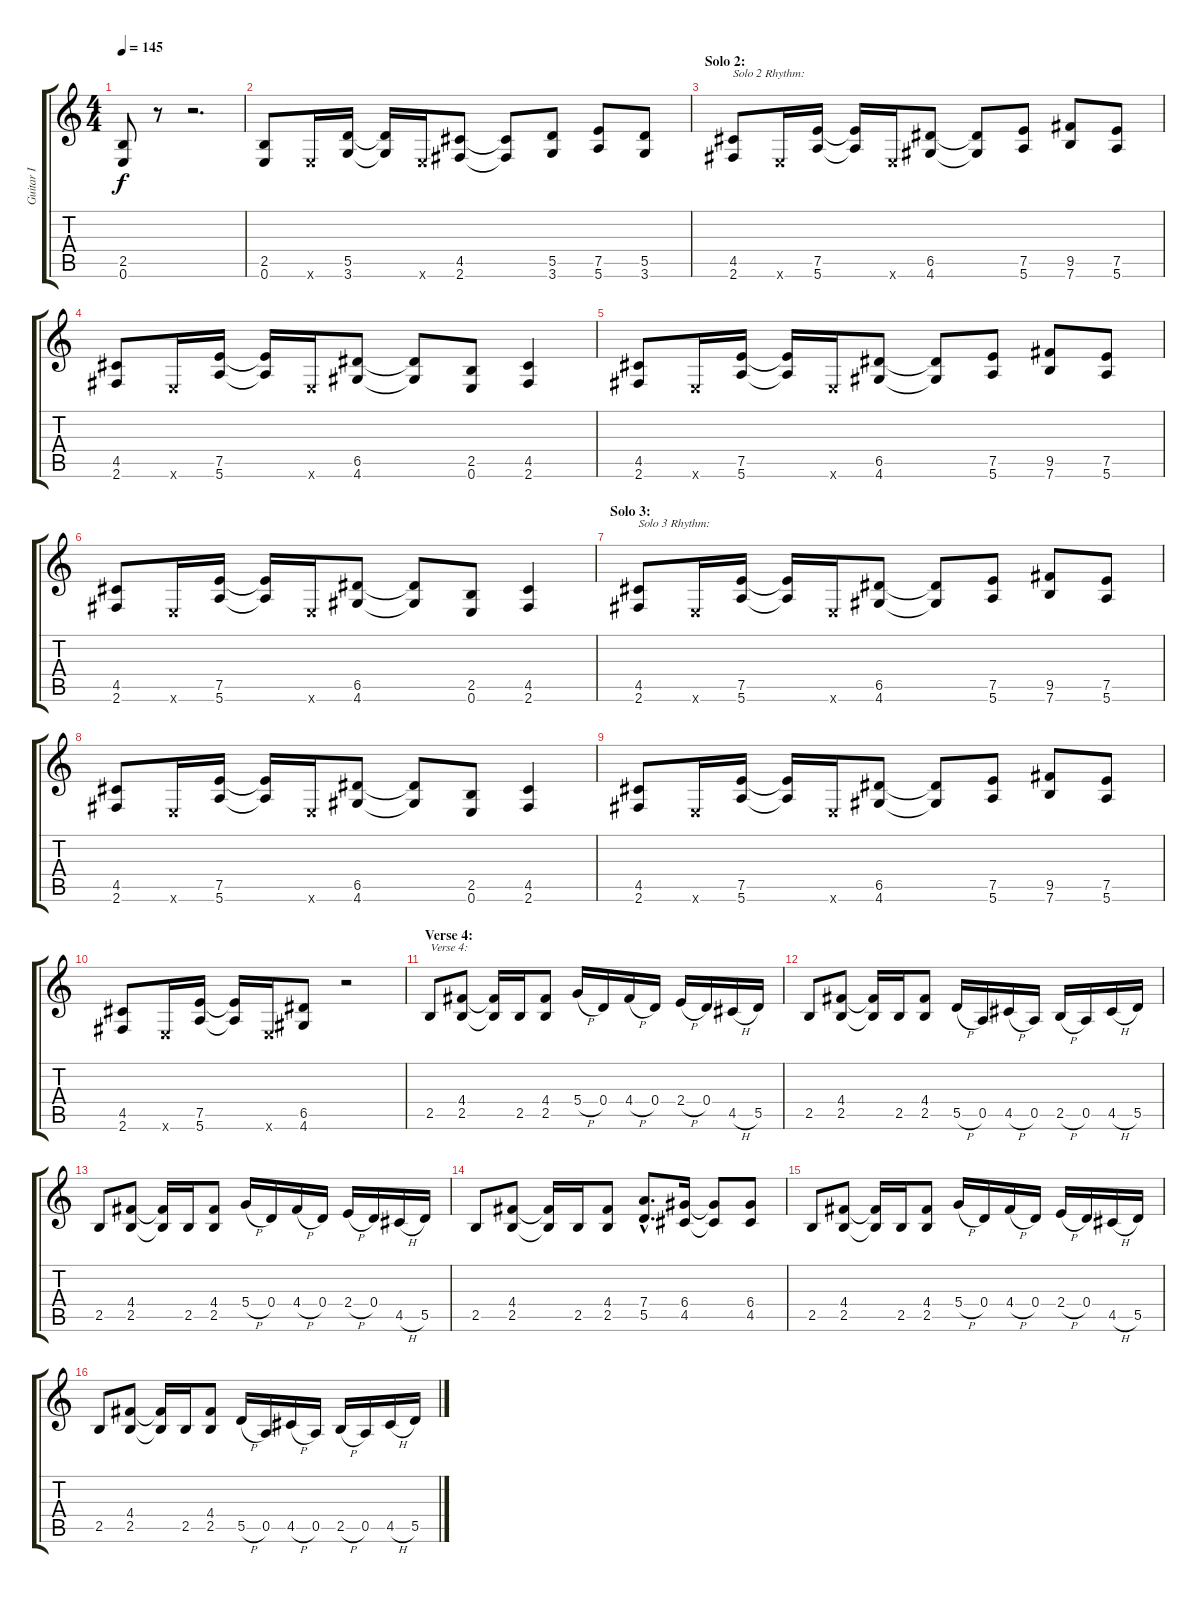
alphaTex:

\track ("Guitar I" "Guitar I") {instrument distortionguitar}
\staff {score tabs}
\tuning (E4 B3 G3 D3 A2 E2) {hide}
\ts (4 4)
\tempo 145
\clef g2
\ks c
(2.5 0.6).8{dy f} r.8 r.2{d} |
(2.5 0.6).8 0.6{x}.16 (5.5 3.6).16 (5.5{t} 3.6{t}).16 0.6{x}.16 (4.5 2.6).8 (4.5{t} 2.6{t}).8 (5.5 3.6).8 (7.5 5.6).8 (5.5 3.6).8 |
\section ("" "Solo 2:")
(4.5 2.6).8{txt "Solo 2 Rhythm:"} 0.6{x}.16 (7.5 5.6).16 (7.5{t} 5.6{t}).16 0.6{x}.16 (6.5 4.6).8 (6.5{t} 4.6{t}).8 (7.5 5.6).8 (9.5 7.6).8 (7.5 5.6).8 |
(4.5 2.6).8 0.6{x}.16 (7.5 5.6).16 (7.5{t} 5.6{t}).16 0.6{x}.16 (6.5 4.6).8 (6.5{t} 4.6{t}).8 (2.5 0.6).8 (4.5 2.6).4 |
(4.5 2.6).8 0.6{x}.16 (7.5 5.6).16 (7.5{t} 5.6{t}).16 0.6{x}.16 (6.5 4.6).8 (6.5{t} 4.6{t}).8 (7.5 5.6).8 (9.5 7.6).8 (7.5 5.6).8 |
(4.5 2.6).8 0.6{x}.16 (7.5 5.6).16 (7.5{t} 5.6{t}).16 0.6{x}.16 (6.5 4.6).8 (6.5{t} 4.6{t}).8 (2.5 0.6).8 (4.5 2.6).4 |
\section ("" "Solo 3:")
(4.5 2.6).8{txt "Solo 3 Rhythm:"} 0.6{x}.16 (7.5 5.6).16 (7.5{t} 5.6{t}).16 0.6{x}.16 (6.5 4.6).8 (6.5{t} 4.6{t}).8 (7.5 5.6).8 (9.5 7.6).8 (7.5 5.6).8 |
(4.5 2.6).8 0.6{x}.16 (7.5 5.6).16 (7.5{t} 5.6{t}).16 0.6{x}.16 (6.5 4.6).8 (6.5{t} 4.6{t}).8 (2.5 0.6).8 (4.5 2.6).4 |
(4.5 2.6).8 0.6{x}.16 (7.5 5.6).16 (7.5{t} 5.6{t}).16 0.6{x}.16 (6.5 4.6).8 (6.5{t} 4.6{t}).8 (7.5 5.6).8 (9.5 7.6).8 (7.5 5.6).8 |
(4.5 2.6).8 0.6{x}.16 (7.5 5.6).16 (7.5{t} 5.6{t}).16 0.6{x}.16 (6.5 4.6).8 r.2 |
\section ("" "Verse 4:")
2.5.8{txt "Verse 4:"} (4.4 2.5).8 (4.4{t} 2.5{t}).16 2.5.16 (4.4 2.5).8 5.4{h}.16 0.4.16 4.4{h}.16 0.4.16 2.4{h}.16 0.4.16 4.5{h}.16 5.5.16 |
2.5.8 (4.4 2.5).8 (4.4{t} 2.5{t}).16 2.5.16 (4.4 2.5).8 5.5{h}.16 0.5.16 4.5{h}.16 0.5.16 2.5{h}.16 0.5.16 4.5{h}.16 5.5.16 |
2.5.8 (4.4 2.5).8 (4.4{t} 2.5{t}).16 2.5.16 (4.4 2.5).8 5.4{h}.16 0.4.16 4.4{h}.16 0.4.16 2.4{h}.16 0.4.16 4.5{h}.16 5.5.16 |
2.5.8 (4.4 2.5).8 (4.4{t} 2.5{t}).16 2.5.16 (4.4 2.5).8 (7.4{hac} 5.5{hac}).8{d} (6.4 4.5).16 (6.4{t} 4.5{t}).8 (6.4 4.5).8 |
2.5.8 (4.4 2.5).8 (4.4{t} 2.5{t}).16 2.5.16 (4.4 2.5).8 5.4{h}.16 0.4.16 4.4{h}.16 0.4.16 2.4{h}.16 0.4.16 4.5{h}.16 5.5.16 |
2.5.8 (4.4 2.5).8 (4.4{t} 2.5{t}).16 2.5.16 (4.4 2.5).8 5.5{h}.16 0.5.16 4.5{h}.16 0.5.16 2.5{h}.16 0.5.16 4.5{h}.16 5.5.16
